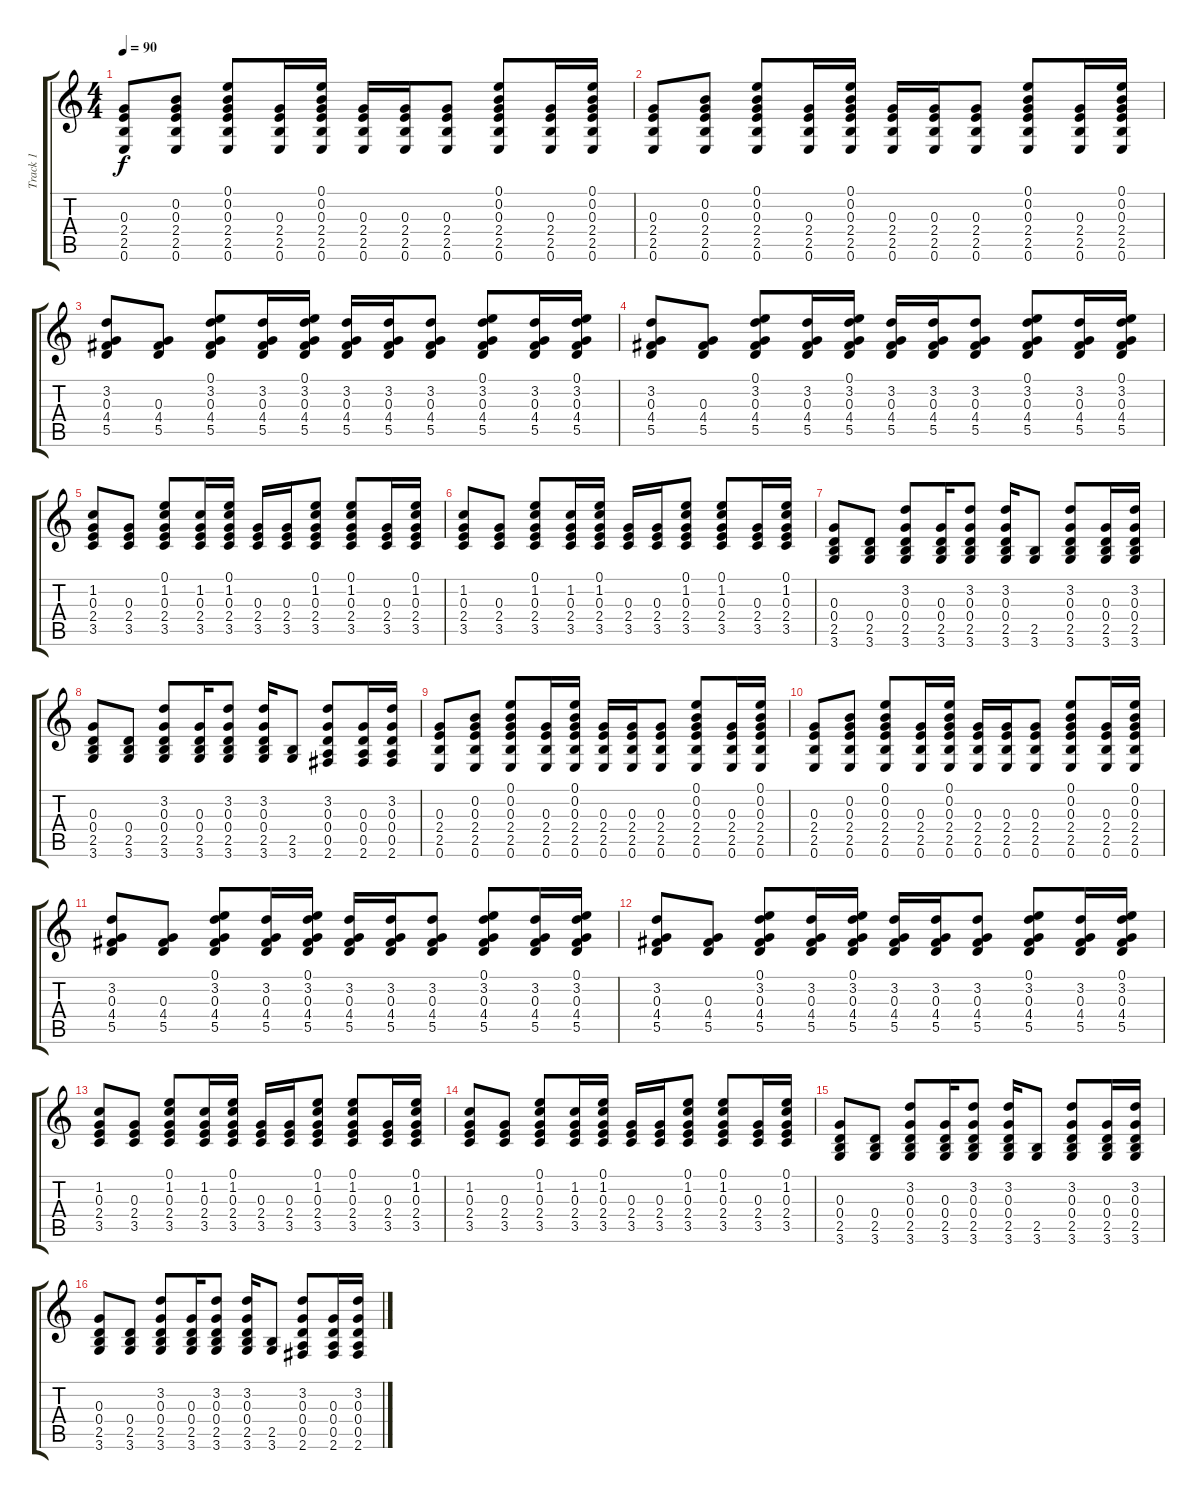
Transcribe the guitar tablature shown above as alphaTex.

\track ("Track 1" "Track 1") {instrument acousticguitarnylon}
\staff {score tabs}
\tuning (E4 B3 G3 D3 A2 E2) {hide}
\ts (4 4)
\tempo 90
\clef g2
\ks c
(0.3 2.4 2.5 0.6).8{dy f} (0.2 0.3 2.4 2.5 0.6).8 (0.1 0.2 0.3 2.4 2.5 0.6).8 (0.3 2.4 2.5 0.6).16 (0.1 0.2 0.3 2.4 2.5 0.6).16 (0.3 2.4 2.5 0.6).16 (0.3 2.4 2.5 0.6).16 (0.3 2.4 2.5 0.6).8 (0.1 0.2 0.3 2.4 2.5 0.6).8 (0.3 2.4 2.5 0.6).16 (0.1 0.2 0.3 2.4 2.5 0.6).16 |
(0.3 2.4 2.5 0.6).8 (0.2 0.3 2.4 2.5 0.6).8 (0.1 0.2 0.3 2.4 2.5 0.6).8 (0.3 2.4 2.5 0.6).16 (0.1 0.2 0.3 2.4 2.5 0.6).16 (0.3 2.4 2.5 0.6).16 (0.3 2.4 2.5 0.6).16 (0.3 2.4 2.5 0.6).8 (0.1 0.2 0.3 2.4 2.5 0.6).8 (0.3 2.4 2.5 0.6).16 (0.1 0.2 0.3 2.4 2.5 0.6).16 |
(3.2 0.3 4.4 5.5).8 (0.3 4.4 5.5).8 (0.1 3.2 0.3 4.4 5.5).8 (3.2 0.3 4.4 5.5).16 (0.1 3.2 0.3 4.4 5.5).16 (3.2 0.3 4.4 5.5).16 (3.2 0.3 4.4 5.5).16 (3.2 0.3 4.4 5.5).8 (0.1 3.2 0.3 4.4 5.5).8 (3.2 0.3 4.4 5.5).16 (0.1 3.2 0.3 4.4 5.5).16 |
(3.2 0.3 4.4 5.5).8 (0.3 4.4 5.5).8 (0.1 3.2 0.3 4.4 5.5).8 (3.2 0.3 4.4 5.5).16 (0.1 3.2 0.3 4.4 5.5).16 (3.2 0.3 4.4 5.5).16 (3.2 0.3 4.4 5.5).16 (3.2 0.3 4.4 5.5).8 (0.1 3.2 0.3 4.4 5.5).8 (3.2 0.3 4.4 5.5).16 (0.1 3.2 0.3 4.4 5.5).16 |
(1.2 0.3 2.4 3.5).8 (0.3 2.4 3.5).8 (0.1 1.2 0.3 2.4 3.5).8 (1.2 0.3 2.4 3.5).16 (0.1 1.2 0.3 2.4 3.5).16 (0.3 2.4 3.5).16 (0.3 2.4 3.5).16 (0.1 1.2 0.3 2.4 3.5).8 (0.1 1.2 0.3 2.4 3.5).8 (0.3 2.4 3.5).16 (0.1 1.2 0.3 2.4 3.5).16 |
(1.2 0.3 2.4 3.5).8 (0.3 2.4 3.5).8 (0.1 1.2 0.3 2.4 3.5).8 (1.2 0.3 2.4 3.5).16 (0.1 1.2 0.3 2.4 3.5).16 (0.3 2.4 3.5).16 (0.3 2.4 3.5).16 (0.1 1.2 0.3 2.4 3.5).8 (0.1 1.2 0.3 2.4 3.5).8 (0.3 2.4 3.5).16 (0.1 1.2 0.3 2.4 3.5).16 |
(0.3 0.4 2.5 3.6).8 (0.4 2.5 3.6).8 (3.2 0.3 0.4 2.5 3.6).8 (0.3 0.4 2.5 3.6).16 (3.2 0.3 0.4 2.5 3.6).8 (3.2 0.3 0.4 2.5 3.6).16 (2.5 3.6).8 (3.2 0.3 0.4 2.5 3.6).8 (0.3 0.4 2.5 3.6).16 (3.2 0.3 0.4 2.5 3.6).16 |
(0.3 0.4 2.5 3.6).8 (0.4 2.5 3.6).8 (3.2 0.3 0.4 2.5 3.6).8 (0.3 0.4 2.5 3.6).16 (3.2 0.3 0.4 2.5 3.6).8 (3.2 0.3 0.4 2.5 3.6).16 (2.5 3.6).8 (3.2 0.3 0.4 0.5 2.6).8 (0.3 0.4 0.5 2.6).16 (3.2 0.3 0.4 0.5 2.6).16 |
(0.3 2.4 2.5 0.6).8 (0.2 0.3 2.4 2.5 0.6).8 (0.1 0.2 0.3 2.4 2.5 0.6).8 (0.3 2.4 2.5 0.6).16 (0.1 0.2 0.3 2.4 2.5 0.6).16 (0.3 2.4 2.5 0.6).16 (0.3 2.4 2.5 0.6).16 (0.3 2.4 2.5 0.6).8 (0.1 0.2 0.3 2.4 2.5 0.6).8 (0.3 2.4 2.5 0.6).16 (0.1 0.2 0.3 2.4 2.5 0.6).16 |
(0.3 2.4 2.5 0.6).8 (0.2 0.3 2.4 2.5 0.6).8 (0.1 0.2 0.3 2.4 2.5 0.6).8 (0.3 2.4 2.5 0.6).16 (0.1 0.2 0.3 2.4 2.5 0.6).16 (0.3 2.4 2.5 0.6).16 (0.3 2.4 2.5 0.6).16 (0.3 2.4 2.5 0.6).8 (0.1 0.2 0.3 2.4 2.5 0.6).8 (0.3 2.4 2.5 0.6).16 (0.1 0.2 0.3 2.4 2.5 0.6).16 |
(3.2 0.3 4.4 5.5).8 (0.3 4.4 5.5).8 (0.1 3.2 0.3 4.4 5.5).8 (3.2 0.3 4.4 5.5).16 (0.1 3.2 0.3 4.4 5.5).16 (3.2 0.3 4.4 5.5).16 (3.2 0.3 4.4 5.5).16 (3.2 0.3 4.4 5.5).8 (0.1 3.2 0.3 4.4 5.5).8 (3.2 0.3 4.4 5.5).16 (0.1 3.2 0.3 4.4 5.5).16 |
(3.2 0.3 4.4 5.5).8 (0.3 4.4 5.5).8 (0.1 3.2 0.3 4.4 5.5).8 (3.2 0.3 4.4 5.5).16 (0.1 3.2 0.3 4.4 5.5).16 (3.2 0.3 4.4 5.5).16 (3.2 0.3 4.4 5.5).16 (3.2 0.3 4.4 5.5).8 (0.1 3.2 0.3 4.4 5.5).8 (3.2 0.3 4.4 5.5).16 (0.1 3.2 0.3 4.4 5.5).16 |
(1.2 0.3 2.4 3.5).8 (0.3 2.4 3.5).8 (0.1 1.2 0.3 2.4 3.5).8 (1.2 0.3 2.4 3.5).16 (0.1 1.2 0.3 2.4 3.5).16 (0.3 2.4 3.5).16 (0.3 2.4 3.5).16 (0.1 1.2 0.3 2.4 3.5).8 (0.1 1.2 0.3 2.4 3.5).8 (0.3 2.4 3.5).16 (0.1 1.2 0.3 2.4 3.5).16 |
(1.2 0.3 2.4 3.5).8 (0.3 2.4 3.5).8 (0.1 1.2 0.3 2.4 3.5).8 (1.2 0.3 2.4 3.5).16 (0.1 1.2 0.3 2.4 3.5).16 (0.3 2.4 3.5).16 (0.3 2.4 3.5).16 (0.1 1.2 0.3 2.4 3.5).8 (0.1 1.2 0.3 2.4 3.5).8 (0.3 2.4 3.5).16 (0.1 1.2 0.3 2.4 3.5).16 |
(0.3 0.4 2.5 3.6).8 (0.4 2.5 3.6).8 (3.2 0.3 0.4 2.5 3.6).8 (0.3 0.4 2.5 3.6).16 (3.2 0.3 0.4 2.5 3.6).8 (3.2 0.3 0.4 2.5 3.6).16 (2.5 3.6).8 (3.2 0.3 0.4 2.5 3.6).8 (0.3 0.4 2.5 3.6).16 (3.2 0.3 0.4 2.5 3.6).16 |
(0.3 0.4 2.5 3.6).8 (0.4 2.5 3.6).8 (3.2 0.3 0.4 2.5 3.6).8 (0.3 0.4 2.5 3.6).16 (3.2 0.3 0.4 2.5 3.6).8 (3.2 0.3 0.4 2.5 3.6).16 (2.5 3.6).8 (3.2 0.3 0.4 0.5 2.6).8 (0.3 0.4 0.5 2.6).16 (3.2 0.3 0.4 0.5 2.6).16
